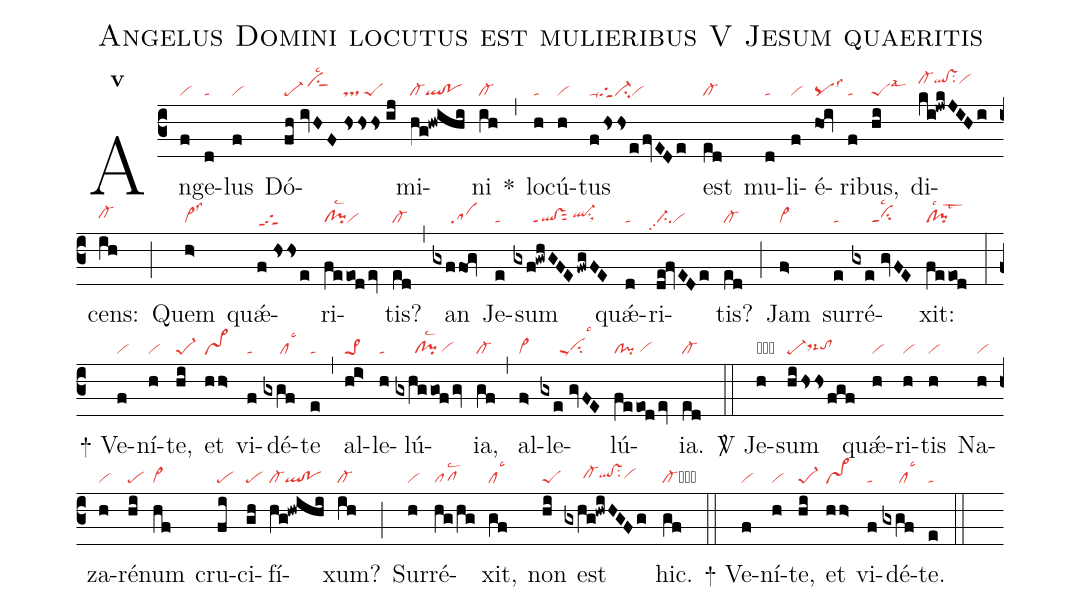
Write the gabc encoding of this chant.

name:Angelus Domini locutus est mulieribus V Jesum quaeritis;
office-part:re;
mode:5;
nabc-lines:1;
%%
initial-style: 1;
name: Angelus Domini locutus est mulieribus;
mode: 5;
office-part: Responsorium;
annotation: Resp.;
annotation: v;
nabc-lines:1;
%%
(c3) An(f|vi)ge(d|ta)lus(f|vi) Dó(fh//ivHF//|pe-/vihjsu1sut1lsc2|hshshs//ij|ts/peS)mi(hg!hwihi|cl-ql!po)ni(ih|cl-) <sp>*</sp>(,) lo(h|ta)cú(h|vi)tus(fhshse/fvEDe|tgSppu1ci-vi) est(ed|cl-) mu(d|ta)li(f|vi)é(hoi|pqlss3)ri(f|ta)bus,(hi|peSlsal3) di(ki!jwkJIHi|cl-hkqlhk!vshksu2vihk)cens:(ih|cl-hh) (;) Quem(h>|vi>lss3) quǽ(f//hshse|tgSppt1)ri(feeod/ev|cl!pilsc2vi)tis?(ed|cl-) (,) an(gxffog|//////sa) Je(e|ta)sum(gxf!gwhGFE/fwgFE|//////ql!vsppt1sut2/ql-hhsu1sux1) quǽ(d|ta)ri(de@fvEDe|ci-pp2vi)tis?(ed|cl-) (;) Jam(f>|vi>) sur(e|ta)ré(gxe//gvFE|//////cippt1lsc2)xit:(feeod|cl!pilsc1lst3) (:)

<sp>+</sp> Ve(f|vi)ní(h|vi)te,(hi|pe-1) et(hh>|vs>) vi(f|ta)dé(gxgf|/////cllsc3)te(e|ta) (,) al(hi>|pe>1)le(h|ta)lú(gxhggof/gv|//////cl!pilsc2/vihg)ia,(gf|cl-) (,) al(f>|vi>)le(gxe//gvFE|//////cippu1lsc3)lú(feeod/ev|cl!pi/vihg)ia.(ed|cl-) (::)

<sp>V/</sp> Je(h|obvi)sum(hi/hshsfgf|pe-ds-hhtohh) quǽ(h|vi)ri(h|vi)tis(h|vi) Na(h|vi)za(h|vi)ré(hi|pe)num(hf|vi>) cru(fi|pe)ci(gh|pe)fí(hg!hwihi|cl-ql!po)xum?(ih|cl-) (;) Sur(h|vi)ré(hg/hg|pflsc2)xit,(gf|cllsc3) non(hi|peS) est(gxhg!hwiHGFg|//////cl-hhqlhh!vshhsu2vihh) hic.(gf|cl-cb) (::)

<sp>+</sp> Ve(f|vi)ní(h|vi)te,(hi|pe-1) et(hh>|vs>) vi(f|ta)dé(gxgf|/////cllsc3)te.(e|ta) (::)
